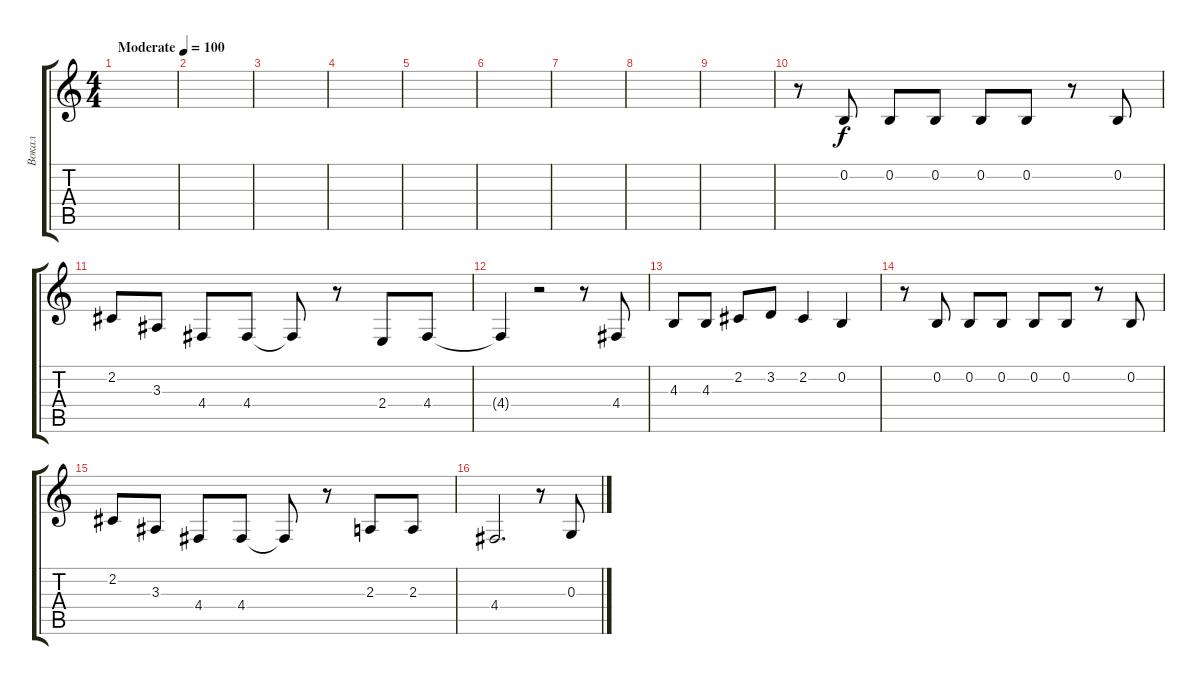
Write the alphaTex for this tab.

\track ("Вокал" "Вокал") {instrument electricgrandpiano}
\staff {score tabs}
\tuning (E4 B3 G3 D3 A2 E2) {hide}
\ts (4 4)
\tempo (100 "Moderate")
\clef g2
\ks c
|
|
|
|
|
|
|
|
|
r.8 0.2.8 0.2.8 0.2.8 0.2.8 0.2.8 r.8 0.2.8 |
2.2.8 3.3.8 4.4.8 4.4.8 4.4{t}.8 r.8 2.4.8 4.4.8 |
4.4{t}.4 r.2 r.8 4.4.8 |
4.3.8 4.3.8 2.2.8 3.2.8 2.2.4 0.2.4 |
r.8 0.2.8 0.2.8 0.2.8 0.2.8 0.2.8 r.8 0.2.8 |
2.2.8 3.3.8 4.4.8 4.4.8 4.4{t}.8 r.8 2.3.8 2.3.8 |
4.4.2{d} r.8 0.3.8
